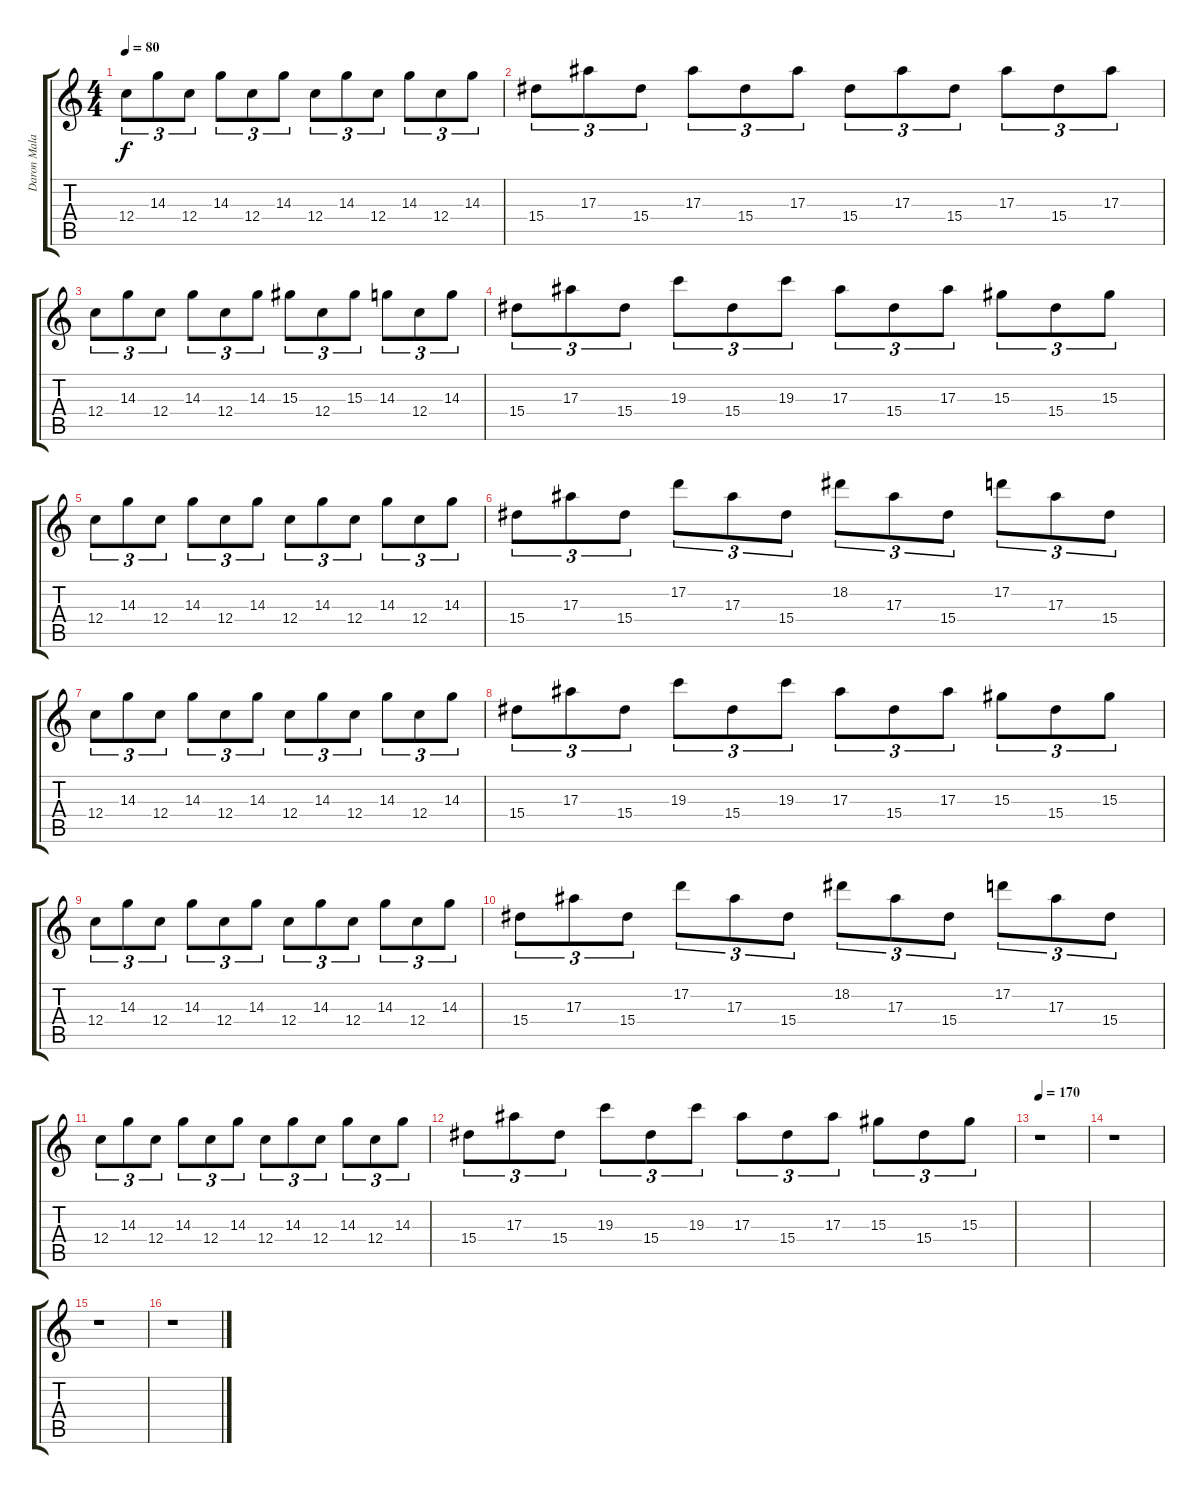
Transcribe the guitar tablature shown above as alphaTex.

\track ("Daron Malakian (clean)" "Daron Mala") {instrument electricguitarclean}
\staff {score tabs}
\tuning (D4 A3 F3 C3 G2 C2) {hide}
\ts (4 4)
\tempo 80
\clef g2
\ks c
12.4.8{tu (3 2) dy f} 14.3.8{tu (3 2)} 12.4.8{tu (3 2)} 14.3.8{tu (3 2)} 12.4.8{tu (3 2)} 14.3.8{tu (3 2)} 12.4.8{tu (3 2)} 14.3.8{tu (3 2)} 12.4.8{tu (3 2)} 14.3.8{tu (3 2)} 12.4.8{tu (3 2)} 14.3.8{tu (3 2)} |
15.4.8{tu (3 2)} 17.3.8{tu (3 2)} 15.4.8{tu (3 2)} 17.3.8{tu (3 2)} 15.4.8{tu (3 2)} 17.3.8{tu (3 2)} 15.4.8{tu (3 2)} 17.3.8{tu (3 2)} 15.4.8{tu (3 2)} 17.3.8{tu (3 2)} 15.4.8{tu (3 2)} 17.3.8{tu (3 2)} |
12.4.8{tu (3 2)} 14.3.8{tu (3 2)} 12.4.8{tu (3 2)} 14.3.8{tu (3 2)} 12.4.8{tu (3 2)} 14.3.8{tu (3 2)} 15.3.8{tu (3 2)} 12.4.8{tu (3 2)} 15.3.8{tu (3 2)} 14.3.8{tu (3 2)} 12.4.8{tu (3 2)} 14.3.8{tu (3 2)} |
15.4.8{tu (3 2)} 17.3.8{tu (3 2)} 15.4.8{tu (3 2)} 19.3.8{tu (3 2)} 15.4.8{tu (3 2)} 19.3.8{tu (3 2)} 17.3.8{tu (3 2)} 15.4.8{tu (3 2)} 17.3.8{tu (3 2)} 15.3.8{tu (3 2)} 15.4.8{tu (3 2)} 15.3.8{tu (3 2)} |
12.4.8{tu (3 2)} 14.3.8{tu (3 2)} 12.4.8{tu (3 2)} 14.3.8{tu (3 2)} 12.4.8{tu (3 2)} 14.3.8{tu (3 2)} 12.4.8{tu (3 2)} 14.3.8{tu (3 2)} 12.4.8{tu (3 2)} 14.3.8{tu (3 2)} 12.4.8{tu (3 2)} 14.3.8{tu (3 2)} |
15.4.8{tu (3 2)} 17.3.8{tu (3 2)} 15.4.8{tu (3 2)} 17.2.8{tu (3 2)} 17.3.8{tu (3 2)} 15.4.8{tu (3 2)} 18.2.8{tu (3 2)} 17.3.8{tu (3 2)} 15.4.8{tu (3 2)} 17.2.8{tu (3 2)} 17.3.8{tu (3 2)} 15.4.8{tu (3 2)} |
12.4.8{tu (3 2)} 14.3.8{tu (3 2)} 12.4.8{tu (3 2)} 14.3.8{tu (3 2)} 12.4.8{tu (3 2)} 14.3.8{tu (3 2)} 12.4.8{tu (3 2)} 14.3.8{tu (3 2)} 12.4.8{tu (3 2)} 14.3.8{tu (3 2)} 12.4.8{tu (3 2)} 14.3.8{tu (3 2)} |
15.4.8{tu (3 2)} 17.3.8{tu (3 2)} 15.4.8{tu (3 2)} 19.3.8{tu (3 2)} 15.4.8{tu (3 2)} 19.3.8{tu (3 2)} 17.3.8{tu (3 2)} 15.4.8{tu (3 2)} 17.3.8{tu (3 2)} 15.3.8{tu (3 2)} 15.4.8{tu (3 2)} 15.3.8{tu (3 2)} |
12.4.8{tu (3 2)} 14.3.8{tu (3 2)} 12.4.8{tu (3 2)} 14.3.8{tu (3 2)} 12.4.8{tu (3 2)} 14.3.8{tu (3 2)} 12.4.8{tu (3 2)} 14.3.8{tu (3 2)} 12.4.8{tu (3 2)} 14.3.8{tu (3 2)} 12.4.8{tu (3 2)} 14.3.8{tu (3 2)} |
15.4.8{tu (3 2)} 17.3.8{tu (3 2)} 15.4.8{tu (3 2)} 17.2.8{tu (3 2)} 17.3.8{tu (3 2)} 15.4.8{tu (3 2)} 18.2.8{tu (3 2)} 17.3.8{tu (3 2)} 15.4.8{tu (3 2)} 17.2.8{tu (3 2)} 17.3.8{tu (3 2)} 15.4.8{tu (3 2)} |
12.4.8{tu (3 2)} 14.3.8{tu (3 2)} 12.4.8{tu (3 2)} 14.3.8{tu (3 2)} 12.4.8{tu (3 2)} 14.3.8{tu (3 2)} 12.4.8{tu (3 2)} 14.3.8{tu (3 2)} 12.4.8{tu (3 2)} 14.3.8{tu (3 2)} 12.4.8{tu (3 2)} 14.3.8{tu (3 2)} |
15.4.8{tu (3 2)} 17.3.8{tu (3 2)} 15.4.8{tu (3 2)} 19.3.8{tu (3 2)} 15.4.8{tu (3 2)} 19.3.8{tu (3 2)} 17.3.8{tu (3 2)} 15.4.8{tu (3 2)} 17.3.8{tu (3 2)} 15.3.8{tu (3 2)} 15.4.8{tu (3 2)} 15.3.8{tu (3 2)} |
\tempo 170
r.1 |
r.1 |
r.1 |
r.1
